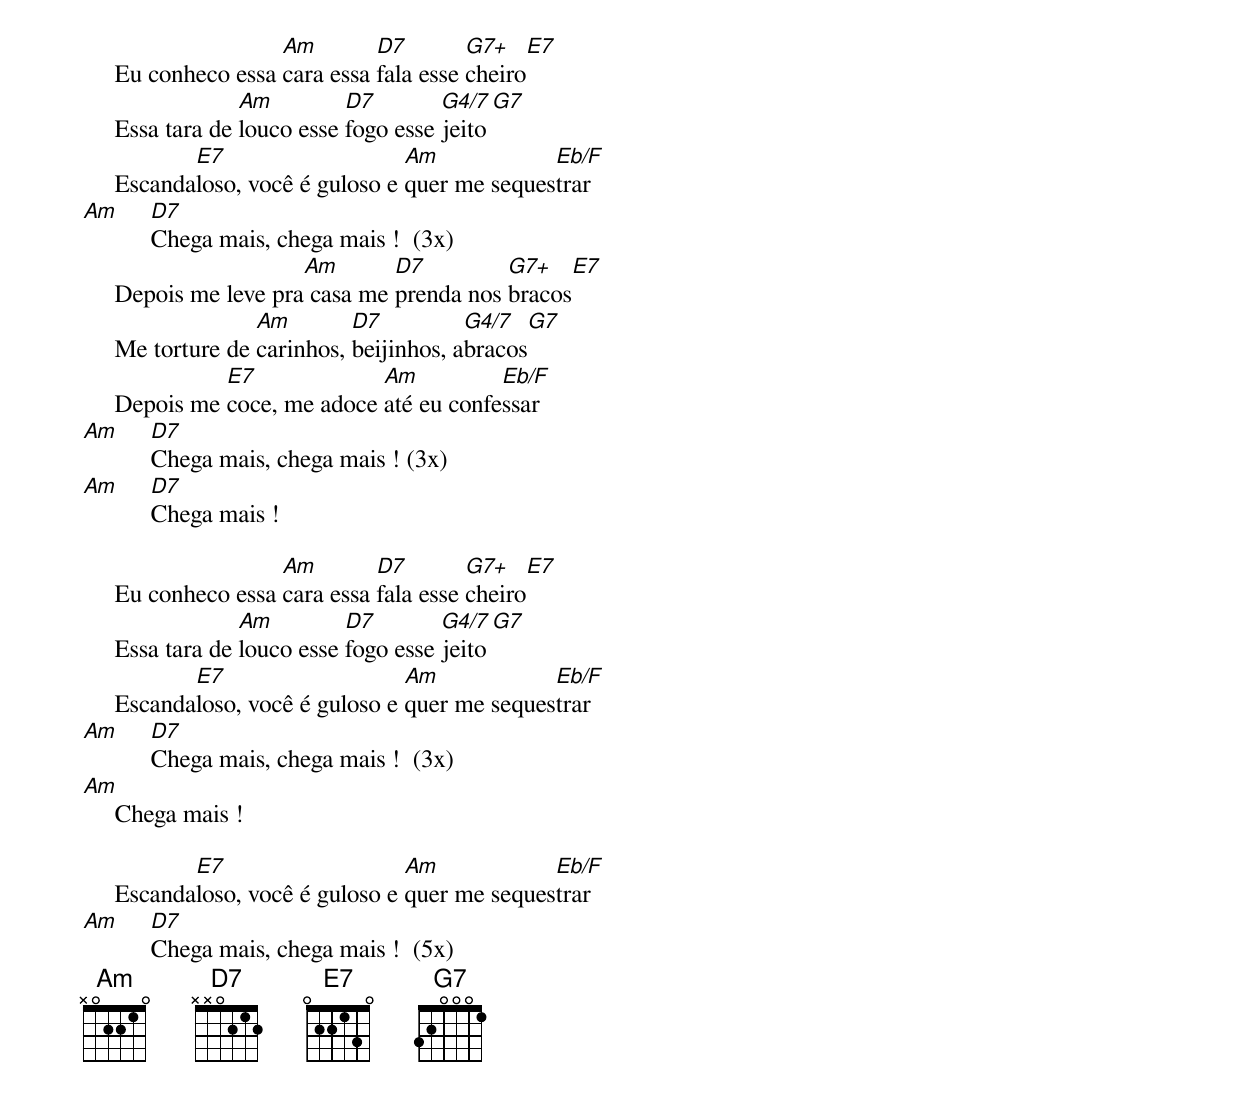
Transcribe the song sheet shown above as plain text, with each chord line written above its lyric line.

                     Am        D7        G7+    E7
     Eu conheco essa cara essa fala esse cheiro
                  Am         D7        G4/7  G7
     Essa tara de louco esse fogo esse jeito
            E7                    Am            Eb/F
     Escandaloso, você é guloso e quer me sequestrar
Am   D7
     Chega mais, chega mais !  (3x)
                       Am       D7         G7+    E7
     Depois me leve pra casa me prenda nos bracos
                   Am        D7          G4/7   G7
     Me torture de carinhos, beijinhos, abracos
               E7             Am          Eb/F
     Depois me coce, me adoce até eu confessar
Am   D7
     Chega mais, chega mais ! (3x)
Am   D7
     Chega mais !

                     Am        D7        G7+    E7
     Eu conheco essa cara essa fala esse cheiro
                  Am         D7        G4/7  G7
     Essa tara de louco esse fogo esse jeito
            E7                    Am            Eb/F
     Escandaloso, você é guloso e quer me sequestrar
Am   D7
     Chega mais, chega mais !  (3x)
Am
     Chega mais !

            E7                    Am            Eb/F
     Escandaloso, você é guloso e quer me sequestrar
Am   D7
     Chega mais, chega mais !  (5x)
